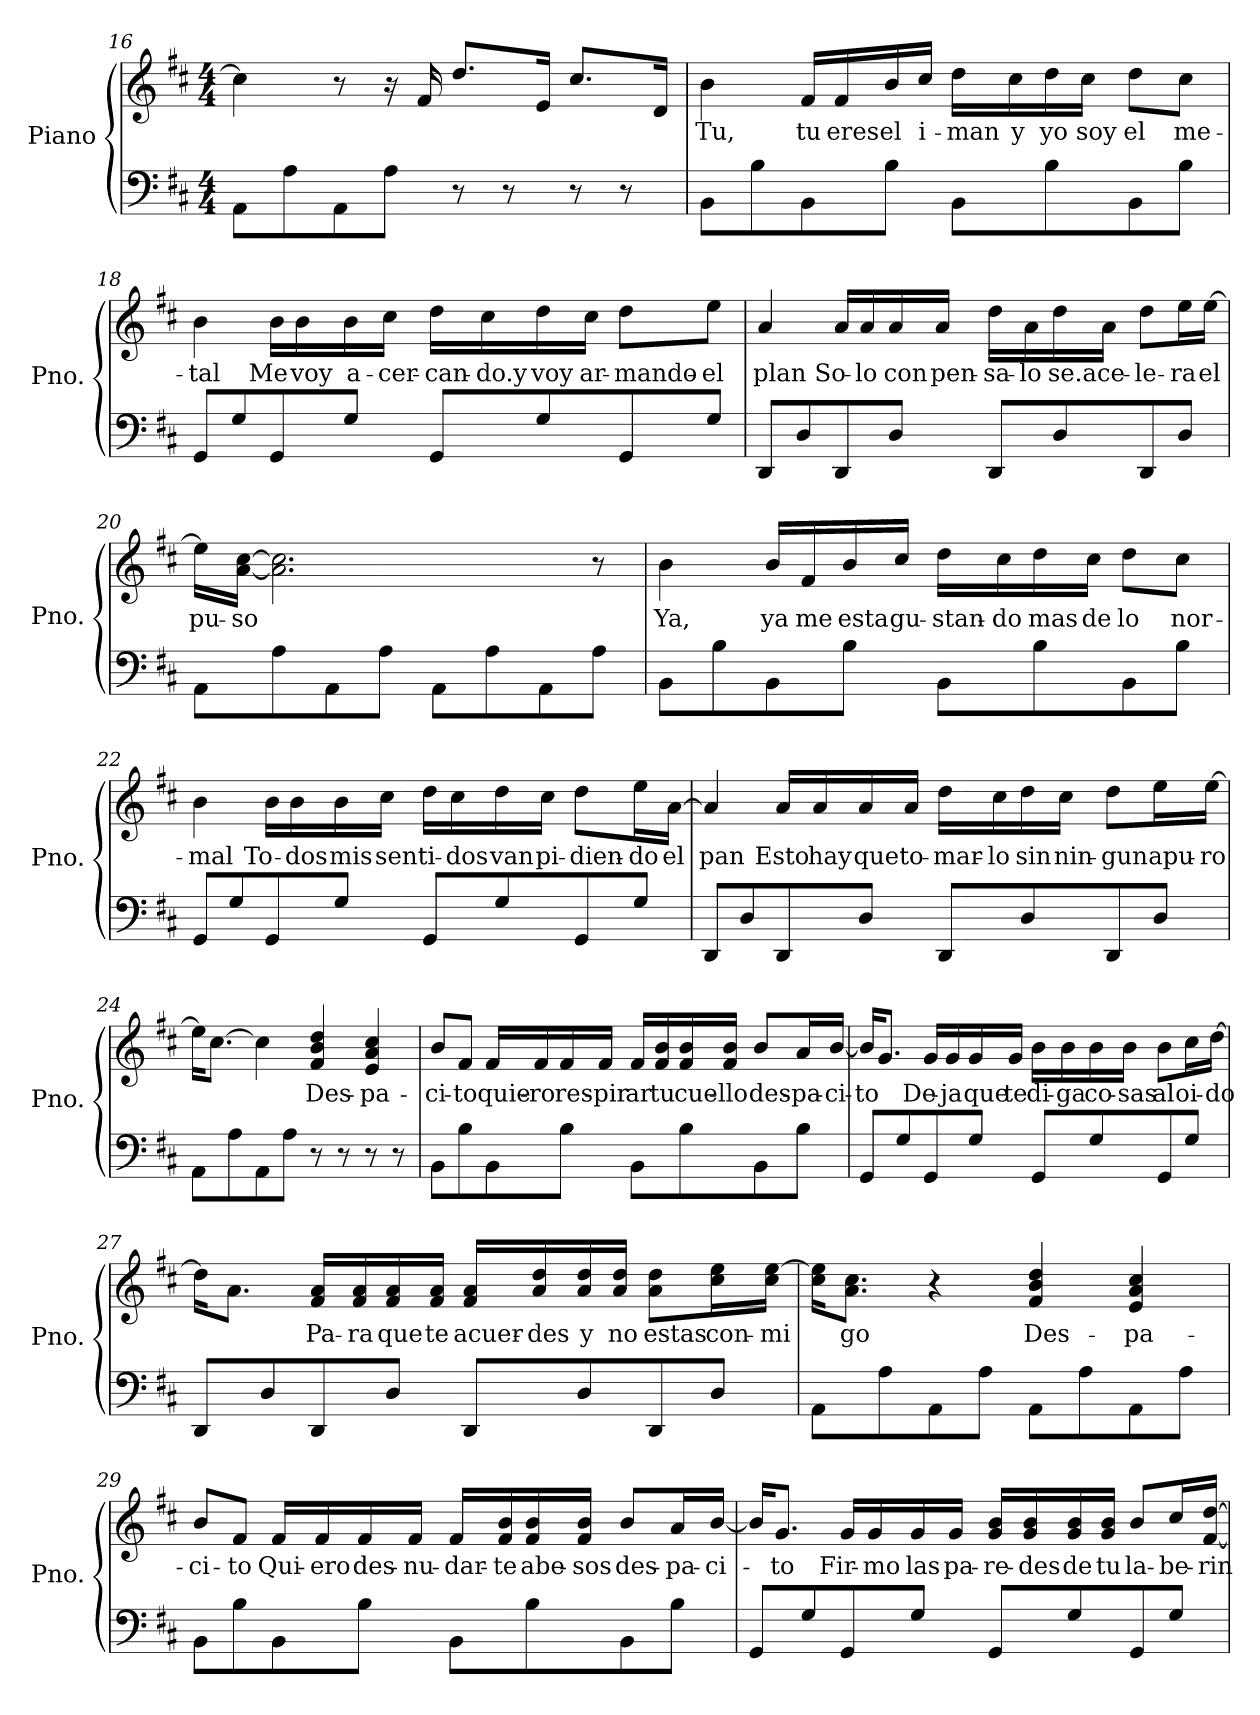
**kern	**kern	**text
*part1	*part1	*part1
*staff2	*staff1	*staff1
*I"Piano	*	*
*I'Pno.	*	*
*clefF4	*clefG2	*
*k[f#c#]	*k[f#c#]	*
*M4/4	*M4/4	*
=16	=16	=16
8AA\L	4cc#\]	.
8A\	.	.
8AA\	8r	.
8A\J	16r	.
.	16f#/	.
8r	8.dd/L	.
8r	.	.
.	16e/Jk	.
8r	8.cc#/L	.
8r	.	.
.	16d/Jk	.
!!LO:PB:g=z
=17	=17	=17
!	!	!LO:LY:b
8BB\L	4b\	Tu,
8B\	.	.
!	!	!LO:LY:b
8BB\	16f#/LL	tu
!	!	!LO:LY:b
.	16f#/	eres
!	!	!LO:LY:b
8B\J	16b/	el
!	!	!LO:LY:b
.	16cc#/JJ	i-
!	!	!LO:LY:b
8BB\L	16dd\LL	-man
!	!	!LO:LY:b
.	16cc#\	y
!	!	!LO:LY:b
8B\	16dd\	yo
!	!	!LO:LY:b
.	16cc#\JJ	soy
!	!	!LO:LY:b
8BB\	8dd\L	el
!	!	!LO:LY:b
8B\J	8cc#\J	me-
!!LO:LB:g=z
=18	=18	=18
!	!	!LO:LY:b
8GG/L	4b\	-tal
8G/	.	.
!	!	!LO:LY:b
8GG/	16b\LL	Me
!	!	!LO:LY:b
.	16b\	voy
!	!	!LO:LY:b
8G/J	16b\	a-
!	!	!LO:LY:b
.	16cc#\JJ	-cer-
!	!	!LO:LY:b
8GG/L	16dd\LL	-can-
!	!	!LO:LY:b
.	16cc#\	-do.y
!	!	!LO:LY:b
8G/	16dd\	voy
!	!	!LO:LY:b
.	16cc#\JJ	ar-
!	!	!LO:LY:b
8GG/	8dd\L	-mando-
!	!	!LO:LY:b
8G/J	8ee\J	-el
!!LO:LB:g=z
=19	=19	=19
!	!	!LO:LY:b
8DD/L	4a/	plan
8D/	.	.
!	!	!LO:LY:b
8DD/	16a/LL	So-
!	!	!LO:LY:b
.	16a/	-lo
!	!	!LO:LY:b
8D/J	16a/	con
!	!	!LO:LY:b
.	16a/JJ	pen-
!	!	!LO:LY:b
8DD/L	16dd\LL	-sa-
!	!	!LO:LY:b
.	16a\	-lo
!	!	!LO:LY:b
8D/	16dd\	se.a
!	!	!LO:LY:b
.	16a\JJ	ce-
!	!	!LO:LY:b
8DD/	8dd\L	-le-
!	!	!LO:LY:b
8D/J	16ee\L	-ra
!	!	!LO:LY:b
.	[16ee\JJ	el
=20	=20	=20
!	!	!LO:LY:b
8AA\L	16ee\LL]	pu-
!	!	!LO:LY:b
.	[16a\ [16cc#\JJ	-so
8A\	2.a\] 2.cc#\]	.
8AA\	.	.
8A\J	.	.
8AA\L	.	.
8A\	.	.
8AA\	.	.
8A\J	8r	.
!!LO:LB:g=z
=21	=21	=21
!	!	!LO:LY:b
8BB\L	4b\	Ya,
8B\	.	.
!	!	!LO:LY:b
8BB\	16b/LL	ya
!	!	!LO:LY:b
.	16f#/	me
!	!	!LO:LY:b
8B\J	16b/	esta
!	!	!LO:LY:b
.	16cc#/JJ	gu-
!	!	!LO:LY:b
8BB\L	16dd\LL	-stan-
!	!	!LO:LY:b
.	16cc#\	-do
!	!	!LO:LY:b
8B\	16dd\	mas
!	!	!LO:LY:b
.	16cc#\JJ	de
!	!	!LO:LY:b
8BB\	8dd\L	lo
!	!	!LO:LY:b
8B\J	8cc#\J	nor-
!!LO:LB:g=z
=22	=22	=22
!	!	!LO:LY:b
8GG/L	4b\	-mal
8G/	.	.
!	!	!LO:LY:b
8GG/	16b\LL	To-
!	!	!LO:LY:b
.	16b\	-dos
!	!	!LO:LY:b
8G/J	16b\	mis
!	!	!LO:LY:b
.	16cc#\JJ	sen
!	!	!LO:LY:b
8GG/L	16dd\LL	ti-
!	!	!LO:LY:b
.	16cc#\	-dos
!	!	!LO:LY:b
8G/	16dd\	van
!	!	!LO:LY:b
.	16cc#\JJ	pi-
!	!	!LO:LY:b
8GG/	8dd\L	-dien-
!	!	!LO:LY:b
8G/J	16ee\L	-do
!	!	!LO:LY:b
.	[16a\JJ	el
!!LO:PB:g=z
=23	=23	=23
!	!	!LO:LY:b
8DD/L	4a/]	pan
8D/	.	.
!	!	!LO:LY:b
8DD/	16a/LL	Esto
!	!	!LO:LY:b
.	16a/	hay
!	!	!LO:LY:b
8D/J	16a/	que
!	!	!LO:LY:b
.	16a/JJ	to-
!	!	!LO:LY:b
8DD/L	16dd\LL	-mar-
!	!	!LO:LY:b
.	16cc#\	-lo
!	!	!LO:LY:b
8D/	16dd\	sin
!	!	!LO:LY:b
.	16cc#\JJ	nin-
!	!	!LO:LY:b
8DD/	8dd\L	-gun
!	!	!LO:LY:b
8D/J	16ee\L	apu-
!	!	!LO:LY:b
.	[16ee\JJ	-ro
=24	=24	=24
8AA\L	16ee\KL]	.
.	[8.cc#\J	.
8A\	.	.
8AA\	4cc#\]	.
8A\J	.	.
!	!	!LO:LY:b
8r	4f#/ 4b/ 4dd/	Des-
8r	.	.
!	!	!LO:LY:b
8r	4e/ 4a/ 4cc#/	-pa-
8r	.	.
!!LO:LB:g=z
=25	=25	=25
!	!	!LO:LY:b
8BB\L	8b/L	-ci-
!	!	!LO:LY:b
8B\	8f#/J	-to
!	!	!LO:LY:b
8BB\	16f#/LL	quie-
!	!	!LO:LY:b
.	16f#/	-ro
!	!	!LO:LY:b
8B\J	16f#/	res-
!	!	!LO:LY:b
.	16f#/JJ	-pir
!	!	!LO:LY:b
8BB\L	16f#/LL	ar
!	!	!LO:LY:b
.	16f#/ 16b/	tu
!	!	!LO:LY:b
8B\	16f#/ 16b/	cue-
!	!	!LO:LY:b
.	16f#/ 16b/JJ	-llo
!	!	!LO:LY:b
8BB\	8b/L	des-
!	!	!LO:LY:b
8B\J	16a/L	-pa-
!	!	!LO:LY:b
.	[16b/JJ	-ci-
!!LO:LB:g=z
=26	=26	=26
!	!	!LO:LY:b
8GG/L	16b/KL]	-to
.	8.g/J	.
8G/	.	.
!	!	!LO:LY:b
8GG/	16g/LL	De-
!	!	!LO:LY:b
.	16g/	-ja
!	!	!LO:LY:b
8G/J	16g/	que
!	!	!LO:LY:b
.	16g/JJ	te
!	!	!LO:LY:b
8GG/L	16b\LL	di-
!	!	!LO:LY:b
.	16b\	-ga
!	!	!LO:LY:b
8G/	16b\	co-
!	!	!LO:LY:b
.	16b\JJ	-sas
!	!	!LO:LY:b
8GG/	8b\L	al
!	!	!LO:LY:b
8G/J	16cc#\L	oi-
!	!	!LO:LY:b
.	[16dd\JJ	-do
!!LO:PB:g=z
=27	=27	=27
8DD/L	16dd\KL]	.
.	8.a\J	.
8D/	.	.
!	!	!LO:LY:b
8DD/	16f#/ 16a/LL	Pa-
!	!	!LO:LY:b
.	16f#/ 16a/	-ra
!	!	!LO:LY:b
8D/J	16f#/ 16a/	que
!	!	!LO:LY:b
.	16f#/ 16a/JJ	te
!	!	!LO:LY:b
8DD/L	16f#/ 16a/LL	acuer-
!	!	!LO:LY:b
.	16a/ 16dd/	-des
!	!	!LO:LY:b
8D/	16a/ 16dd/	y
!	!	!LO:LY:b
.	16a/ 16dd/JJ	no
!	!	!LO:LY:b
8DD/	8a\ 8dd\L	estas
!	!	!LO:LY:b
8D/J	16cc#\ 16ee\L	con-
!	!	!LO:LY:b
.	16cc#\ [16ee\JJ	-mi
=28	=28	=28
8AA\L	16cc#\ 16ee\]KL	.
!	!	!LO:LY:b
.	8.a\ 8.cc#\J	go
8A\	.	.
8AA\	4r	.
8A\J	.	.
!	!	!LO:LY:b
8AA\L	4f#/ 4b/ 4dd/	Des-
8A\	.	.
!	!	!LO:LY:b
8AA\	4e/ 4a/ 4cc#/	-pa-
8A\J	.	.
!!LO:LB:g=z
=29	=29	=29
!	!	!LO:LY:b
8BB\L	8b/L	-ci-
!	!	!LO:LY:b
8B\	8f#/J	-to
!	!	!LO:LY:b
8BB\	16f#/LL	Qui-
!	!	!LO:LY:b
.	16f#/	-ero
!	!	!LO:LY:b
8B\J	16f#/	des-
!	!	!LO:LY:b
.	16f#/JJ	-nu-
!	!	!LO:LY:b
8BB\L	16f#/LL	-dar-
!	!	!LO:LY:b
.	16f#/ 16b/	-te
!	!	!LO:LY:b
8B\	16f#/ 16b/	abe-
!	!	!LO:LY:b
.	16f#/ 16b/JJ	-sos
!	!	!LO:LY:b
8BB\	8b/L	des-
!	!	!LO:LY:b
8B\J	16a/L	-pa-
!	!	!LO:LY:b
.	[16b/JJ	-ci-
!!LO:LB:g=z
=30	=30	=30
8GG/L	16b/KL]	.
!	!	!LO:LY:b
.	8.g/J	-to
8G/	.	.
!	!	!LO:LY:b
8GG/	16g/LL	Fir-
!	!	!LO:LY:b
.	16g/	-mo
!	!	!LO:LY:b
8G/J	16g/	las
!	!	!LO:LY:b
.	16g/JJ	pa-
!	!	!LO:LY:b
8GG/L	16g/ 16b/LL	-re-
!	!	!LO:LY:b
.	16g/ 16b/	-des
!	!	!LO:LY:b
8G/	16g/ 16b/	de
!	!	!LO:LY:b
.	16g/ 16b/JJ	tu
!	!	!LO:LY:b
8GG/	8b/L	la-
!	!	!LO:LY:b
8G/J	16cc#/L	-be-
!	!	!LO:LY:b
.	[16f#/ [16dd/JJ	-rin-
=	=	=
*-	*-	*-
